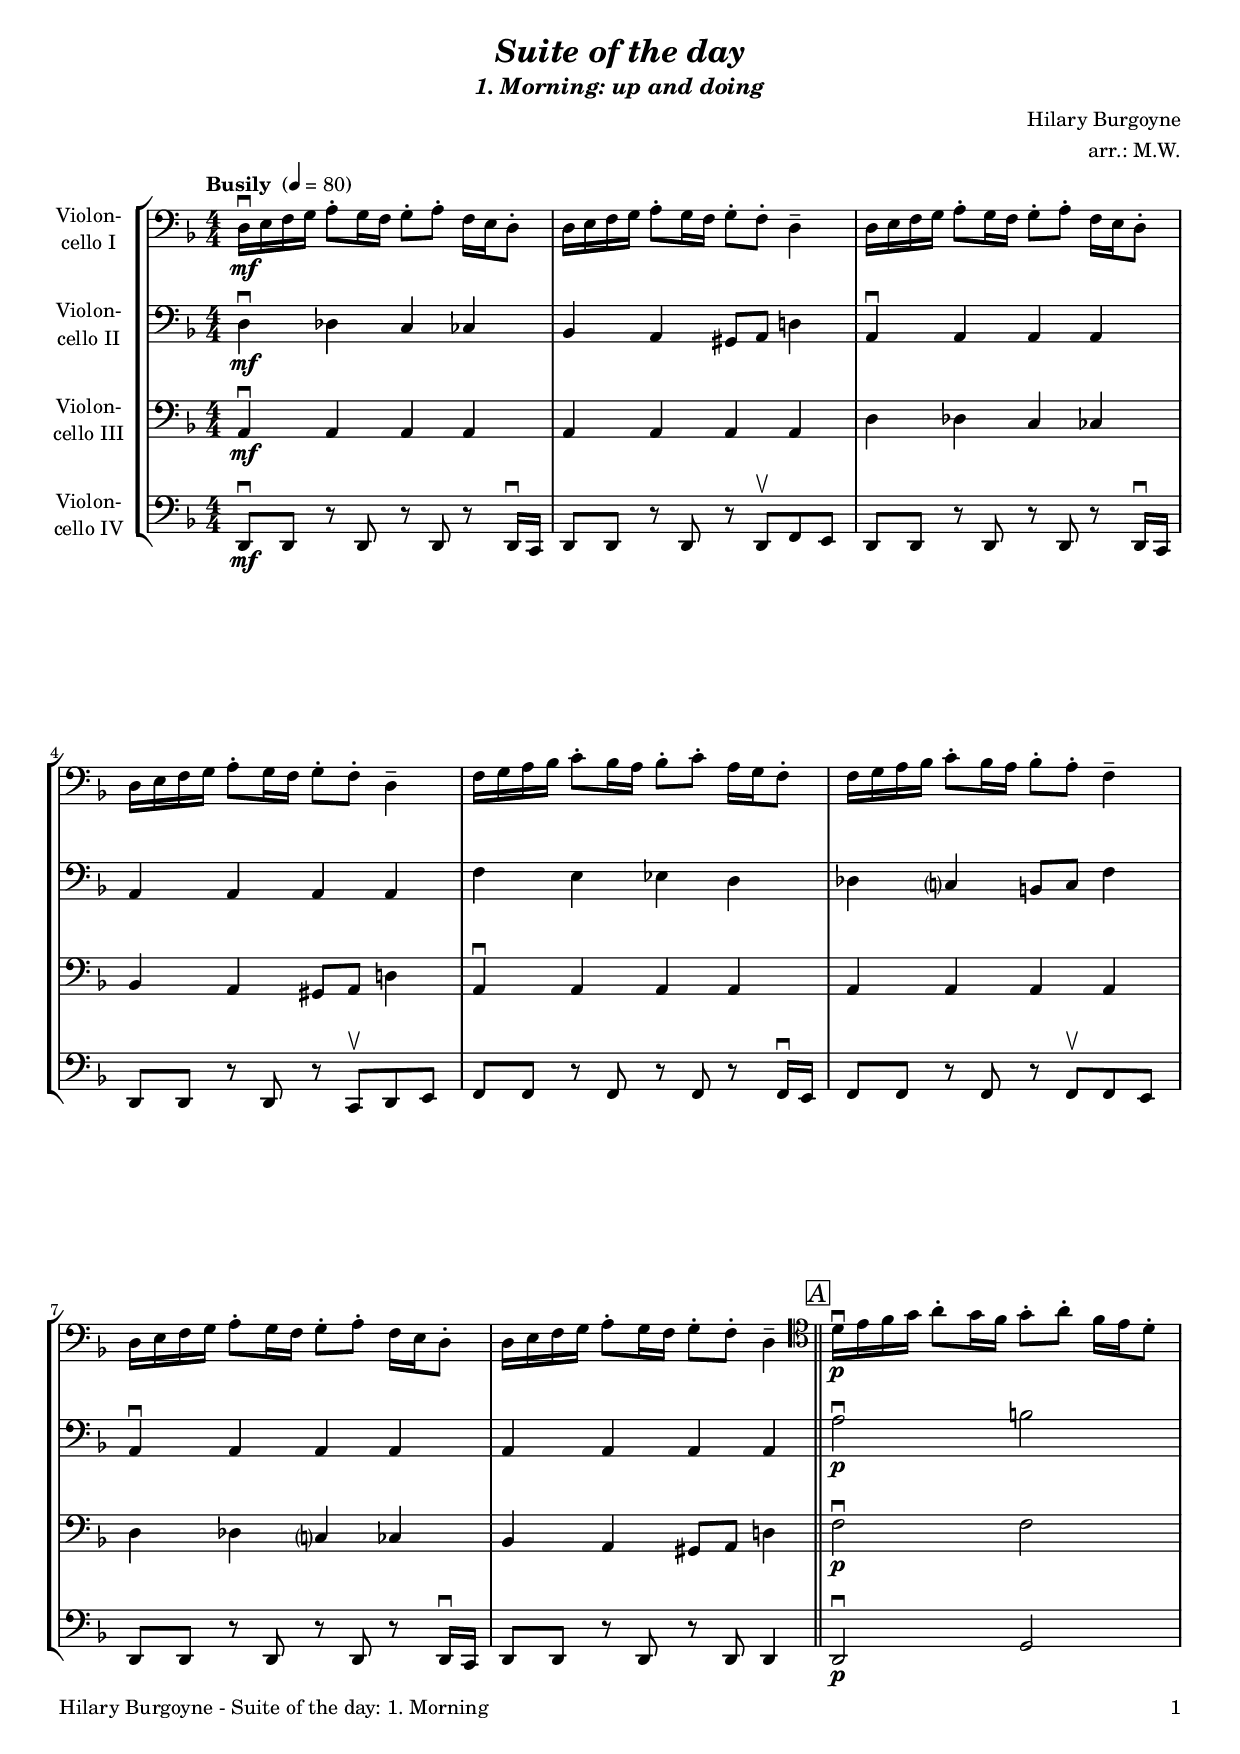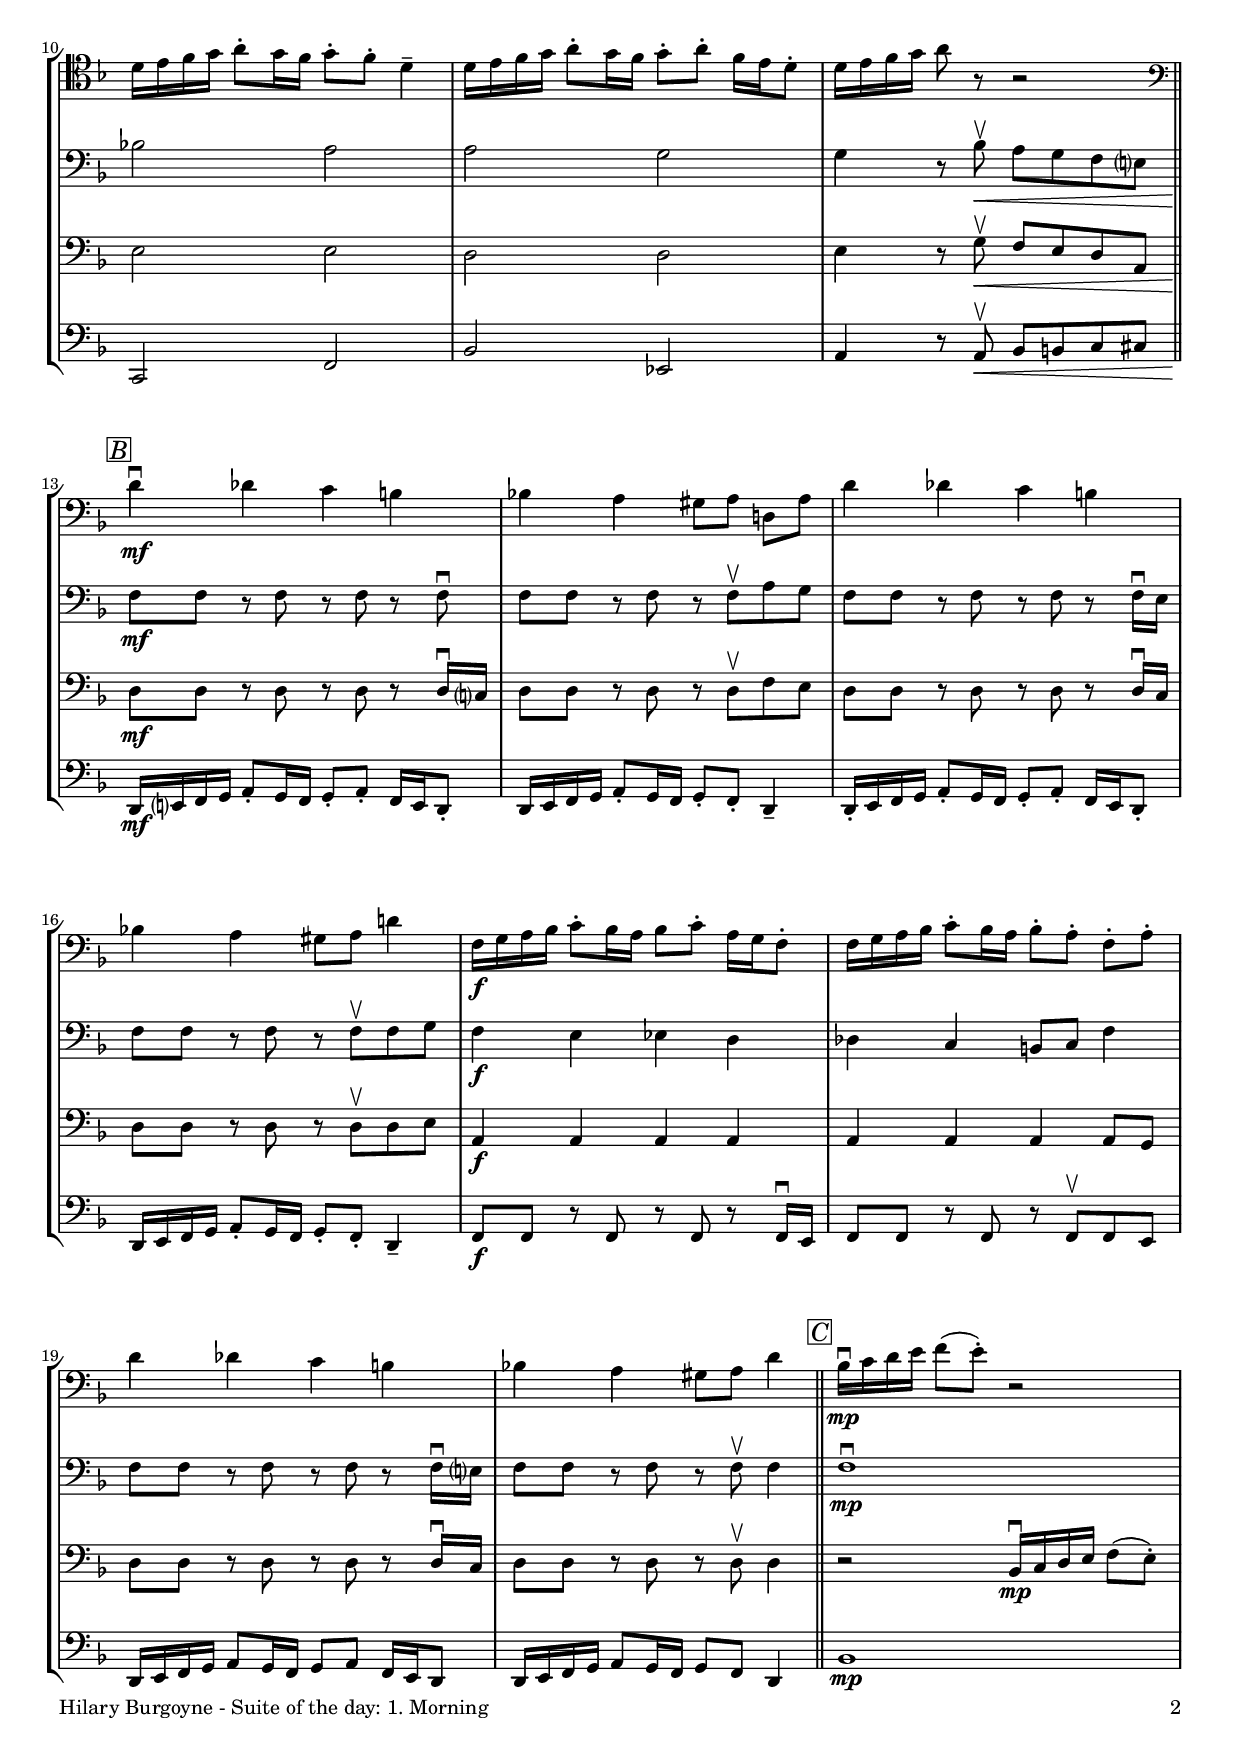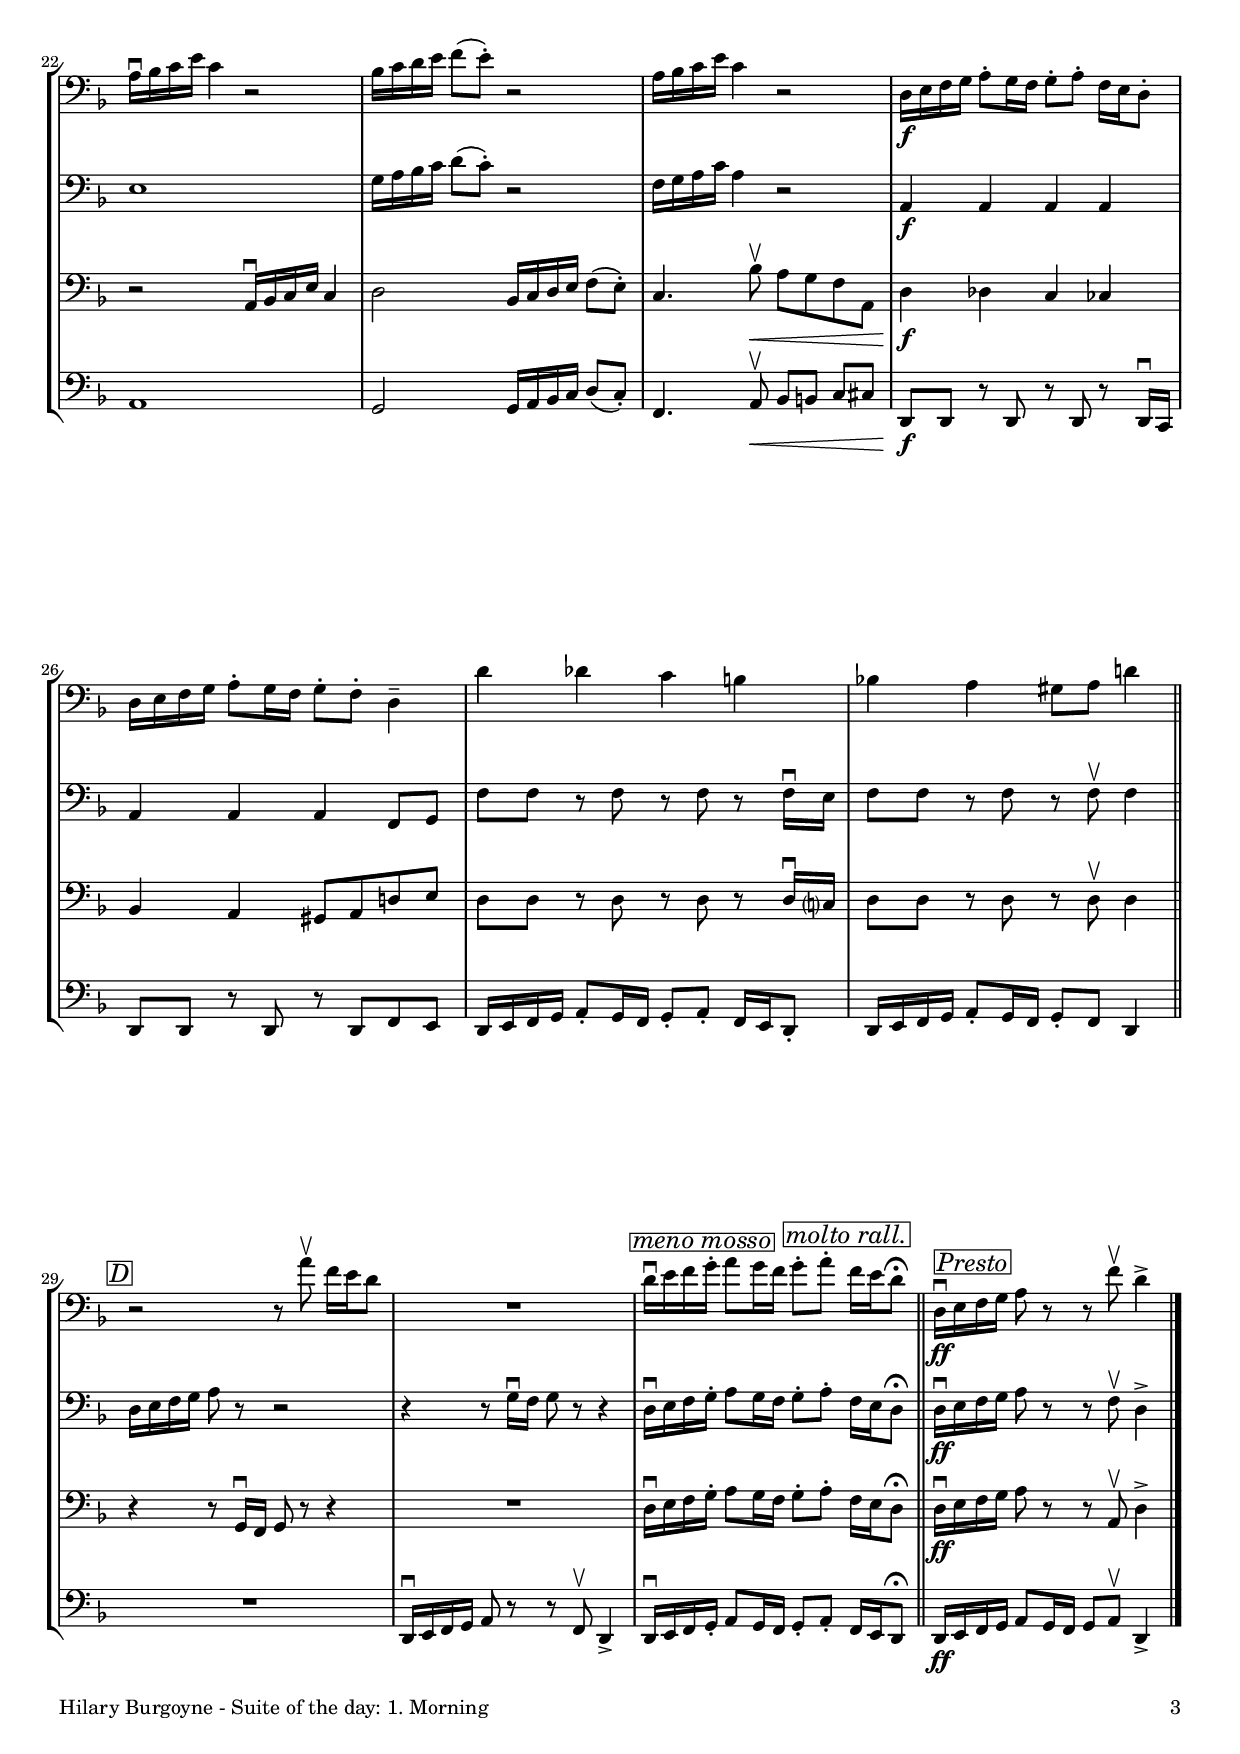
\version "2.22.0"
\include "deutsch.ly"

#(set-global-staff-size 17.5)

\header {
  title     = \markup \bold \italic "Suite of the day"
  subtitle  = \markup \bold \italic "1. Morning: up and doing"
  composer  = "Hilary Burgoyne"
  arranger  = "arr.: M.W."
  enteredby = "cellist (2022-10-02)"
%  piece     = ""
}

voiceconsts = {
  \key f \major
  \time 4/4
  \clef "bass"
  \numericTimeSignature
  \compressEmptyMeasures
  % Set default beaming for all staves
  \set Timing.beamExceptions = #'()
  \set Timing.baseMoment     = #(ly:make-moment 1 4)
  \set Timing.beatStructure  = #'(1 1 1 1)
  \tempo "Busily " 4=80
}

mivl = "violin"
miba = "cello"
mipz = "pizzicato strings"

boxa = { \bar "||" \mark \markup \box \italic "A" }
boxb = { \bar "||" \mark \markup \box \italic "B" }
boxc = { \bar "||" \mark \markup \box \italic "C" }
boxd = { \bar "||" \mark \markup \box \italic "D" }

memo = \mark \markup \box \italic "meno mosso"
mora = \mark \markup \box \italic "molto rall."
pres = \mark \markup \box \italic "Presto"

va = \relative c {
  \voiceconsts

  d16\downbow\mf e f g a8-. g16 f g8-. a-. f16 e d8-.
  d16 e f g a8-. g16 f g8-. f-. d4--
  d16 e f g a8-. g16 f g8-. a-. f16 e d8-.
  d16 e f g a8-. g16 f g8-. f-. d4--

  f16 g a b c8-. b16 a b8-. c-. a16 g f8-.
  f16 g a b c8-. b16 a b8-. a-. f4--
  d16 e f g a8-. g16 f g8-. a-. f16 e d8-.
  d16 e f g a8-. g16 f g8-. f-. d4-- \boxa \clef "tenor"

  d'16\downbow\p e f g a8-. g16 f g8-. a-. f16 e d8-.
  d16 e f g a8-. g16 f g8-. f-. d4--
  d16 e f g a8-. g16 f g8-. a-. f16 e d8-.
  d16 e f g a8 r r2 \boxb \clef "bass"

  d,4\downbow\mf des c h
  b! a gis8 a d,! a'
  d4 des c h
  b! a gis8 a d!4

  f,16\f g a b c8-. b16 a b8 c-. a16 g f8-.
  f16 g a b c8-. b16 a b8-. a-. f-. a-.
  d4 des c h
  b! a gis8 a d4 \boxc

  b16\downbow\mp c d e f8( e)-. r2
  a,16\downbow b c e c4 r2
  b16 c d e f8( e)-. r2
  a,16 b c e c4 r2

  d,16\f e f g a8-. g16 f g8-. a-. f16 e d8-.
  d16 e f g a8-. g16 f g8-. f-. d4--
  d' des c h
  b! a gis8 a d!4 \boxd

  r2 r8 a'\upbow f16 e d8
  R1
  d16\downbow e f \memo g-. a8 g16 f g8-. a-. \mora f16 e d8\fermata \bar "||"
  d,16\downbow\ff e \pres f g a8 r r f'\upbow d4-> \bar "|."
}

vb = \relative c {
  \voiceconsts

  d4\downbow\mf des c ces
  b a gis8 a d!4
  a\downbow a a a
  a a a a

  f' e es d
  des c? h8 c f4
  a,\downbow a a a
  a a a a \boxa

  a'2\downbow\p h
  b! a
  a g
  g4 r8 b\upbow\< a[ g f e?] \boxb

  f\!\mf f r f r f r f\downbow
  f f r f r f[\upbow a g]
  f f r f r f r f16\downbow e
  f8 f r f r f[\upbow f g]

  f4\f e es d
  des c h8 c f4
  f8 f r f r f r f16\downbow e?
  f8 f r f r f\upbow f4 \boxc

  f1\downbow\mp
  e
  g16 a b c d8( c)-. r2
  f,16 g a c a4 r2

  a,4\f a a a
  a a a f8 g
  f' f r f r f r f16\downbow e
  f8 f r f r f\upbow f4 \boxd

  d16 e f g a8 r r2
  r4 r8 g16\downbow f g8 r r4
  d16\downbow e f \memo g-. a8 g16 f g8-. a-. \mora f16 e d8\fermata \bar "||"
  d16\downbow\ff e \pres f g a8 r r f\upbow d4-> \bar "|."
}

vc = \relative c {
  \voiceconsts

  a4\downbow\mf a a a
  a a a a
  d des c ces
  b a gis8 a d!4

  a\downbow a a a
  a a a a
  d des c? ces
  b a gis8 a d!4 \boxa

  f2\downbow\p f
  e e
  d d
  e4 r8 g\upbow\< f[ e d a] \boxb

  d\!\mf d r d r d r d16\downbow c?
  d8 d r d r d[\upbow f e]
  d d r d r d r d16\downbow c
  d8 d r d r d[\upbow d e]

  a,4\f a a a
  a a a a8 g
  d' d r d r d r d16\downbow c
  d8 d r d r d\upbow d4 \boxc

  r2 b16\downbow\mp c d e f8( e)-.
  r2 a,16\downbow b c e c4
  d2 b16 c d e f8( e)-.
  c4. b'8\upbow\< a[ g f a,]

  d4\!\f des c ces
  b a gis8[ a d! e]
  d d r d r d r d16\downbow c?
  d8 d r d r d\upbow d4 \boxd

  r r8 g,16\downbow f g8 r r4
  R1
  d'16\downbow e f \memo g-. a8 g16 f g8-. a-. \mora f16 e d8\fermata \bar "||"
  d16\downbow\ff e \pres f g a8 r r a,\upbow d4-> \bar "|."
}

vd = \relative c, {
  \voiceconsts

  d8\downbow\mf d r d r d r d16\downbow c
  d8 d r d r d[\upbow f e]
  d d r d r d r d16\downbow c
  d8 d r d r c[\upbow d e]

  f f r f r f r f16\downbow e
  f8 f r f r f[\upbow f e]
  d d r d r d r d16\downbow c
  d8 d r d r d d4 \boxa

  d2\downbow\p g
  c, f
  b es,
  a4 r8 a\upbow\<  b[ h c cis] \boxb

  d,16\!\mf e? f g a8-. g16 f g8-. a-. f16 e d8-.
  d16 e f g a8-. g16 f g8-. f-. d4--
  d16-. e f g a8-. g16 f g8-. a-. f16 e d8-.
  d16 e f g a8-. g16 f g8-. f-. d4--

  f8\f f r f r f r f16\downbow e
  f8 f r f r f[\upbow f e]
  d16 e f g a8 g16 f g8 a f16 e d8
  d16 e f g a8 g16 f g8 f d4 \boxc

  b'1\mp
  a
  g2 g16 a b c d8( c)-.
  f,4. a8\upbow\< b h c cis

  d,\!\f d r d r d r d16\downbow c
  d8 d r d r d[ f e]
  d16 e f g a8-. g16 f g8-. a-. f16 e d8-.
  d16 e f g a8-. g16 f g8-. f d4 \boxd

  R1
  d16\downbow e f g a8 r r f\upbow d4->
  d16\downbow e f \memo g-. a8 g16 f g8-. a-. \mora f16 e d8\fermata \bar "||"
  d16\ff e \pres f g a8 g16 f g8 a\upbow d,4-> \bar "|."
}


music = \new StaffGroup <<
      \new Staff {
	\set Staff.midiInstrument = \miba
	\set Staff.instrumentName = \markup \center-column { "Violon-" "cello I" }
	\transpose  c c { \va }
      }

      \new Staff {
	\set Staff.midiInstrument = \miba
	\set Staff.instrumentName = \markup \center-column { "Violon-" "cello II" }
	\transpose  c c { \vb }
      }

      \new Staff {
	\set Staff.midiInstrument = \miba
	\set Staff.instrumentName = \markup \center-column { "Violon-" "cello III" }
	\transpose  c c { \vc }
      }

      \new Staff {
	\set Staff.midiInstrument = \miba
	\set Staff.instrumentName = \markup \center-column { "Violon-" "cello IV" }
	\transpose  c c { \vd }
      }
>>

\book {
   \paper {
    print-page-number = ##t
    print-first-page-number = ##t
    ragged-last-bottom = ##f
    oddHeaderMarkup = \markup \null
    evenHeaderMarkup = \markup \null
    oddFooterMarkup = \markup {
      \fill-line {
        \on-the-fly #print-page-number-check-first
        "Hilary Burgoyne - Suite of the day: 1. Morning" \fromproperty #'page:page-number-string
      }
    }
    evenFooterMarkup = \oddFooterMarkup
  } \score {
    \music
    \layout {}
  }

  \score {
    \unfoldRepeats \music

    \midi {
      \context {
        \Score
      }
    }
  }
}
